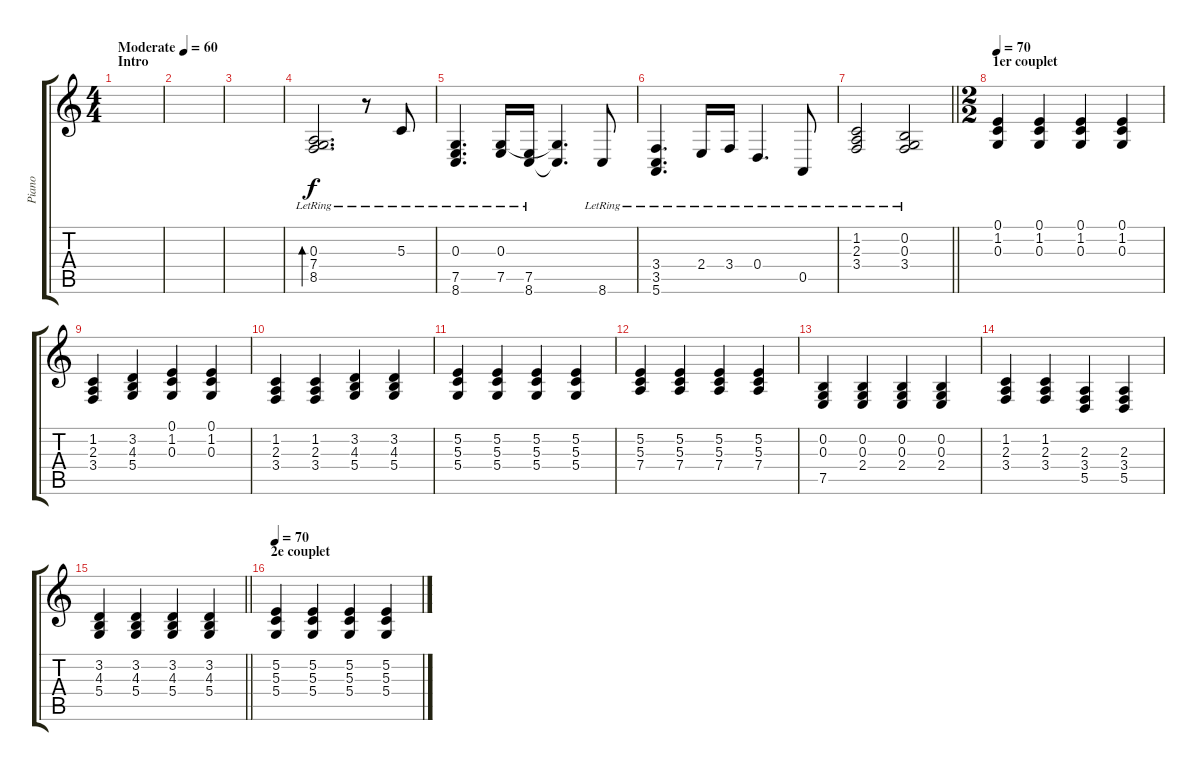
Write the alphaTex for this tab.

\track ("Piano" "Piano") {instrument acousticgrandpiano}
\staff {score tabs}
\tuning (E4 B3 G3 D3 A2 E2) {hide}
\ts (4 4)
\section ("" "Intro")
\tempo (60 "Moderate")
\clef g2
\ks c
|
|
|
(0.3{lr} 7.4{lr} 8.5{lr}).2{d bd 240} r.8 5.3{lr}.8 |
(0.3{lr} 7.5{lr} 8.6{lr}).4{d} (0.3{lr} 7.5{lr}).16 (7.5{lr} 8.6{lr}).16 (0.3{t} 8.6{t}).4{d} 8.6{lr}.8 |
(3.4{lr} 3.5{lr} 5.6{lr}).4{d} 2.4{lr}.16 3.4{lr}.16 0.4{lr}.4{d} 0.5{lr}.8 |
\barLineRight lightlight
(1.2{lr} 2.3{lr} 3.4{lr}).2 (0.2{lr} 0.3{lr} 3.4{lr}).2 |
\ts (2 2)
\section ("" "1er couplet")
\tempo 80
\tempo 70
(0.1 1.2 0.3).4 (0.1 1.2 0.3).4 (0.1 1.2 0.3).4 (0.1 1.2 0.3).4 |
(1.2 2.3 3.4).4 (3.2 4.3 5.4).4 (0.1 1.2 0.3).4 (0.1 1.2 0.3).4 |
(1.2 2.3 3.4).4 (1.2 2.3 3.4).4 (3.2 4.3 5.4).4 (3.2 4.3 5.4).4 |
(5.2 5.3 5.4).4 (5.2 5.3 5.4).4 (5.2 5.3 5.4).4 (5.2 5.3 5.4).4 |
(5.2 5.3 7.4).4 (5.2 5.3 7.4).4 (5.2 5.3 7.4).4 (5.2 5.3 7.4).4 |
(0.2 0.3 7.5).4 (0.2 0.3 2.4).4 (0.2 0.3 2.4).4 (0.2 0.3 2.4).4 |
(1.2 2.3 3.4).4 (1.2 2.3 3.4).4 (2.3 3.4 5.5).4 (2.3 3.4 5.5).4 |
\barLineRight lightlight
(3.2 4.3 5.4).4 (3.2 4.3 5.4).4 (3.2 4.3 5.4).4 (3.2 4.3 5.4).4 |
\section ("" "2e couplet")
\tempo 70
(5.2 5.3 5.4).4 (5.2 5.3 5.4).4 (5.2 5.3 5.4).4 (5.2 5.3 5.4).4
